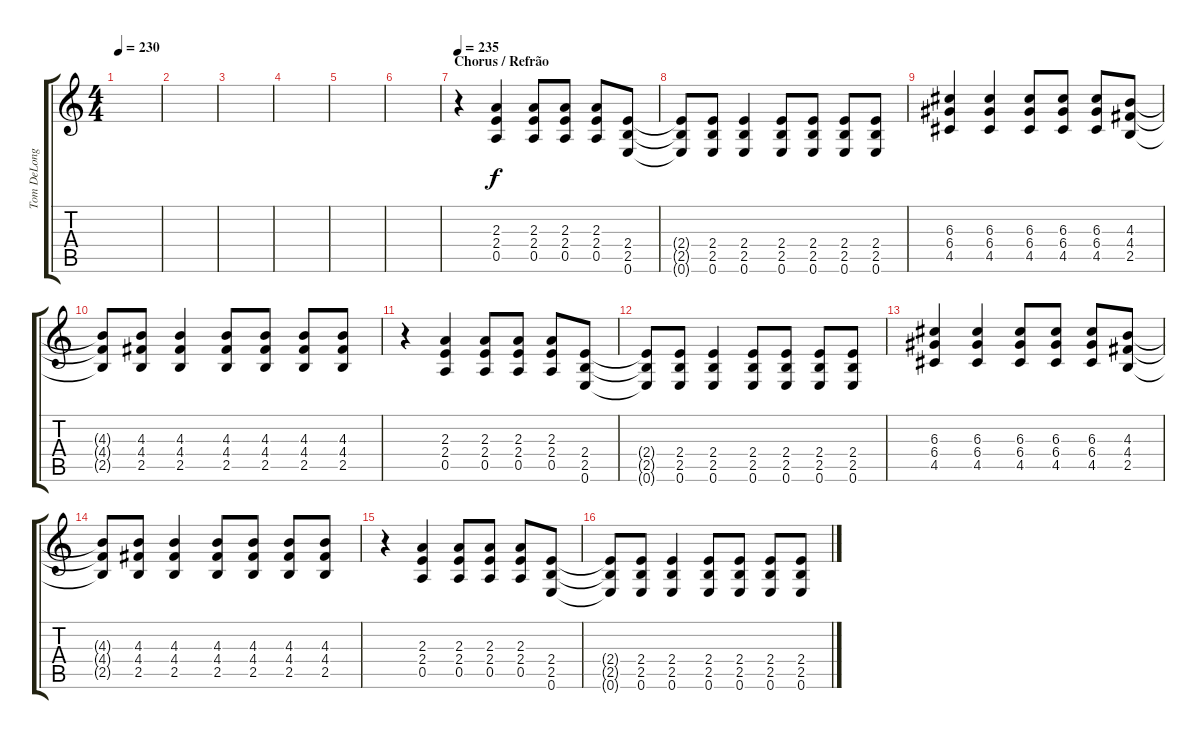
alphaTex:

\track ("Tom DeLonge - Guitar 2" "Tom DeLong") {instrument overdrivenguitar}
\staff {score tabs}
\tuning (E4 B3 G3 D3 A2 E2) {hide}
\ts (4 4)
\tempo 230
\clef g2
\ks c
|
|
|
|
|
|
\section ("" "Chorus / Refrão")
\tempo 235
r.4 (2.3 2.4 0.5).4 (2.3 2.4 0.5).8 (2.3 2.4 0.5).8 (2.3 2.4 0.5).8 (2.4 2.5 0.6).8 |
(2.4{t} 2.5{t} 0.6{t}).8 (2.4 2.5 0.6).8 (2.4 2.5 0.6).4 (2.4 2.5 0.6).8 (2.4 2.5 0.6).8 (2.4 2.5 0.6).8 (2.4 2.5 0.6).8 |
(6.3 6.4 4.5).4 (6.3 6.4 4.5).4 (6.3 6.4 4.5).8 (6.3 6.4 4.5).8 (6.3 6.4 4.5).8 (4.3 4.4 2.5).8 |
(4.3{t} 4.4{t} 2.5{t}).8 (4.3 4.4 2.5).8 (4.3 4.4 2.5).4 (4.3 4.4 2.5).8 (4.3 4.4 2.5).8 (4.3 4.4 2.5).8 (4.3 4.4 2.5).8 |
r.4 (2.3 2.4 0.5).4 (2.3 2.4 0.5).8 (2.3 2.4 0.5).8 (2.3 2.4 0.5).8 (2.4 2.5 0.6).8 |
(2.4{t} 2.5{t} 0.6{t}).8 (2.4 2.5 0.6).8 (2.4 2.5 0.6).4 (2.4 2.5 0.6).8 (2.4 2.5 0.6).8 (2.4 2.5 0.6).8 (2.4 2.5 0.6).8 |
(6.3 6.4 4.5).4 (6.3 6.4 4.5).4 (6.3 6.4 4.5).8 (6.3 6.4 4.5).8 (6.3 6.4 4.5).8 (4.3 4.4 2.5).8 |
(4.3{t} 4.4{t} 2.5{t}).8 (4.3 4.4 2.5).8 (4.3 4.4 2.5).4 (4.3 4.4 2.5).8 (4.3 4.4 2.5).8 (4.3 4.4 2.5).8 (4.3 4.4 2.5).8 |
r.4 (2.3 2.4 0.5).4 (2.3 2.4 0.5).8 (2.3 2.4 0.5).8 (2.3 2.4 0.5).8 (2.4 2.5 0.6).8 |
(2.4{t} 2.5{t} 0.6{t}).8 (2.4 2.5 0.6).8 (2.4 2.5 0.6).4 (2.4 2.5 0.6).8 (2.4 2.5 0.6).8 (2.4 2.5 0.6).8 (2.4 2.5 0.6).8
